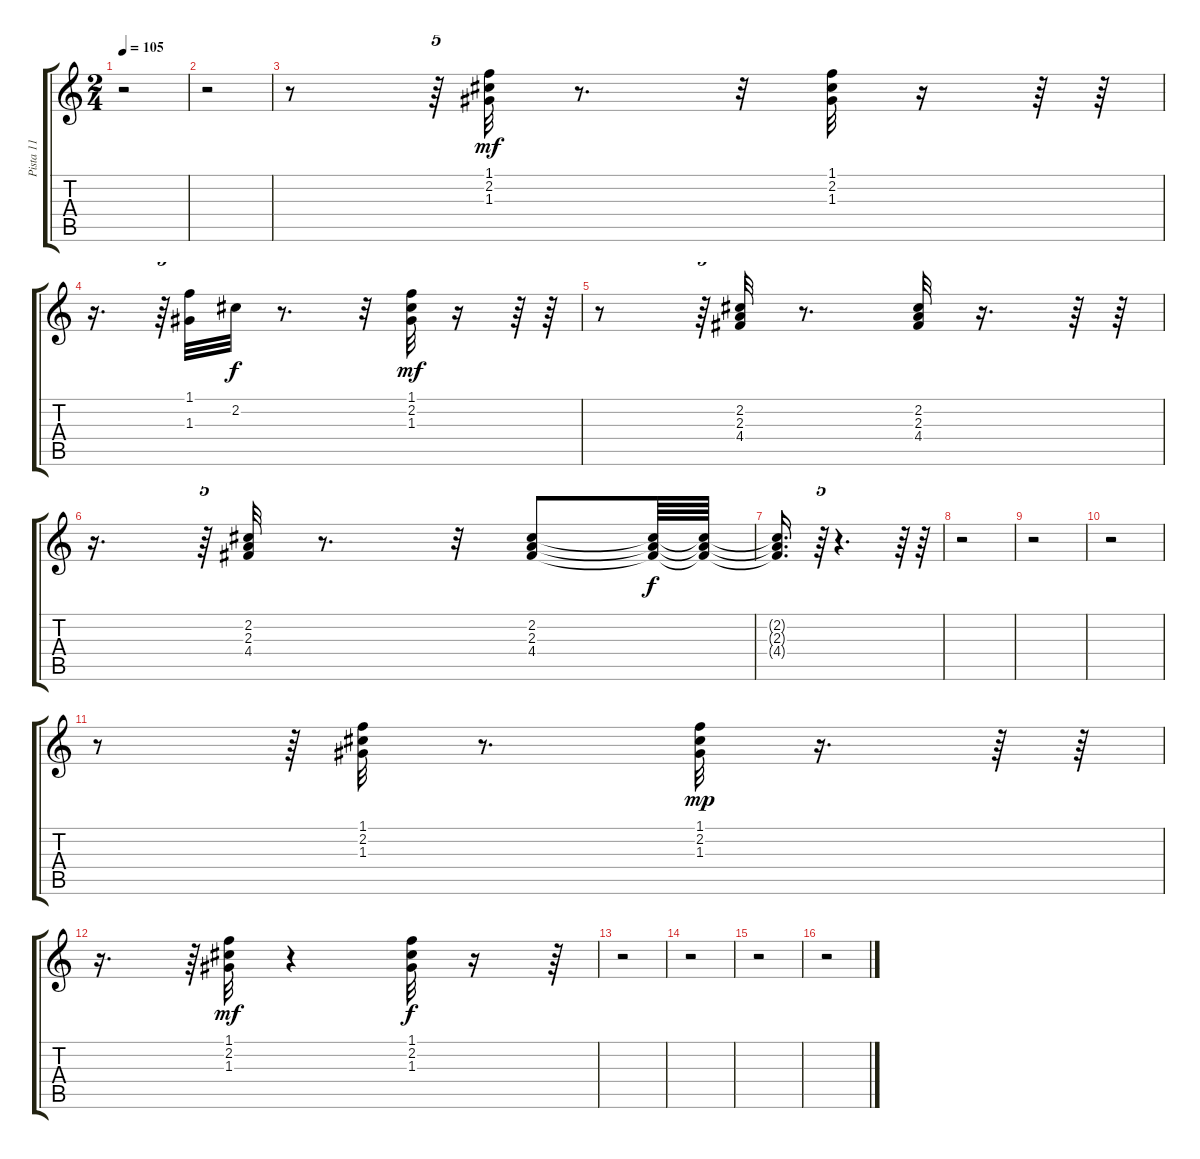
\track ("Pista 11" "Pista 11") {instrument acousticguitarsteel}
\staff {score tabs}
\tuning (E4 B3 G3 D3 A2 E2) {hide}
\ts (2 4)
\tempo 105
\clef g2
\ks c
r.2{dy mf} |
r.2 |
r.8 r.64{tu (5 4)} (1.1 2.2 1.3).32 r.8{d} r.32 (1.1 2.2 1.3).32 r.16 r.64 r.64 |
r.16{d} r.64{tu (5 4)} (1.1 1.3).32 2.2.32{dy f} r.8{d} r.32 (1.1 2.2 1.3).32{dy mf} r.16 r.64 r.64 |
r.8 r.64{tu (5 4)} (2.2 2.3 4.4).32 r.8{d} (2.2 2.3 4.4).32 r.16{d} r.64 r.64 |
r.16{d} r.64{tu (5 4)} (2.2 2.3 4.4).32 r.8{d} r.32 (2.2 2.3 4.4).8 (2.2{t} 2.3{t} 4.4{t}).64{dy f} (2.2{t} 2.3{t} 4.4{t}).64 |
(2.2{t} 2.3{t} 4.4{t}).16{d} r.64{tu (5 4)} r.4{d} r.64 r.64 |
r.2 |
r.2 |
r.2 |
r.8 r.64{tu (5 4)} (1.1 2.2 1.3).32 r.8{d} (1.1 2.2 1.3).32{dy mp} r.16{d} r.64 r.64 |
r.16{d} r.64{tu (5 4)} (1.1 2.2 1.3).32{dy mf} r.4 (1.1 2.2 1.3).32{dy f} r.16 r.64 |
r.2 |
r.2 |
r.2 |
r.2
